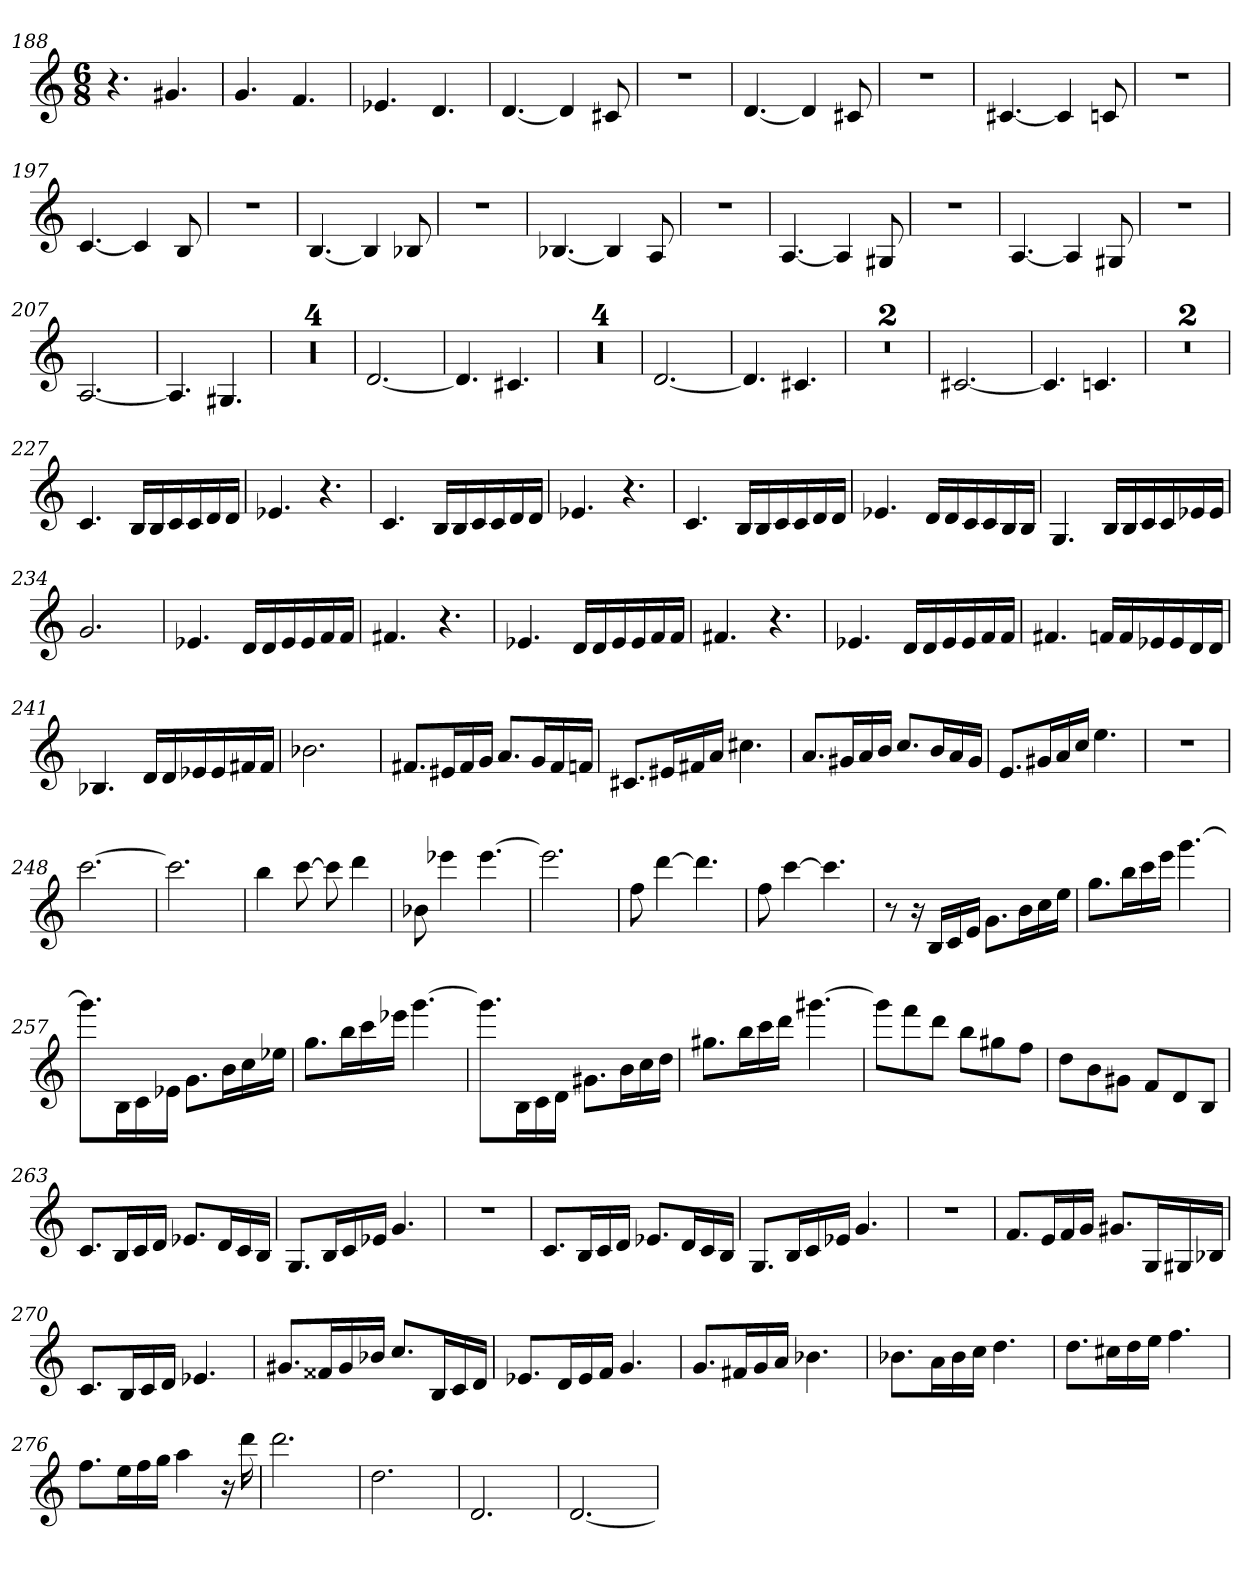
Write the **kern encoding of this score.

**kern
*part1
*staff1
*clefG2
*k[]
*C:
*M6/8
=188
4.r
4.g#X
=189
4.g
4.f
=190
4.e-X
4.d
=191
[4.d
4d]
8c#X
=192
2.r
=193
[4.d
4d]
8c#X
=194
2.r
=195
[4.c#X
4c#]
8cn
=196
2.r
=197
[4.c
4c]
8B
=198
2.r
=199
[4.B
4B]
8B-X
=200
2.r
=201
[4.B-X
4B-]
8A
=202
2.r
=203
[4.A
4A]
8G#X
=204
2.r
=205
[4.A
4A]
8G#X
=206
2.r
=207
[2.A
=208
4.A]
4.G#X
=209
2.r
=210
2.r
=211
2.r
=212
2.r
=213
[2.d
=214
4.d]
4.c#X
=215
2.r
=216
2.r
=217
2.r
=218
2.r
=219
[2.d
=220
4.d]
4.c#X
=221
2.r
=222
2.r
=223
[2.c#X
=224
4.c#]
4.cn
=225
2.r
=226
2.r
=227
4.c
16B/LL
16B/
16c/
16c/
16d/
16d/JJ
=228
4.e-X
4.r
=229
4.c
16B/LL
16B/
16c/
16c/
16d/
16d/JJ
=230
4.e-X
4.r
=231
4.c
16B/LL
16B/
16c/
16c/
16d/
16d/JJ
=232
4.e-X
16d/LL
16d/
16c/
16c/
16B/
16B/JJ
=233
4.G
16B/LL
16B/
16c/
16c/
16e-X/
16e-/JJ
=234
2.g
=235
4.e-X
16d/LL
16d/
16e-/
16e-/
16f/
16f/JJ
=236
4.f#X
4.r
=237
4.e-X
16d/LL
16d/
16e-/
16e-/
16f/
16f/JJ
=238
4.f#X
4.r
=239
4.e-X
16d/LL
16d/
16e-/
16e-/
16f/
16f/JJ
=240
4.f#X
16fn/LL
16f/
16e-X/
16e-/
16d/
16d/JJ
=241
4.B-X
16d/LL
16d/
16e-X/
16e-/
16f#X/
16f#/JJ
=242
2.b-X
=243
8.f#X/L
16e#X/L
16f#/
16g/JJ
8.a/L
16g/L
16f#/
16fn/JJ
=244
8.c#X/L
16e#X/L
16f#X/
16a/JJ
4.cc#X
=245
8.a/L
16g#X/L
16a/
16b/JJ
8.cc/L
16b/L
16a/
16g#/JJ
=246
8.e/L
16g#X/L
16a/
16cc/JJ
4.ee
=247
2.r
=248
[2.ccc
=249
2.ccc]
=250
4bb
[8ccc
8ccc]
4ddd
=251
8b-X
4eee-X
[4.eee-
=252
2.eee-]
=253
8ff
[4ddd
4.ddd]
=254
8ff
[4ccc
4.ccc]
=255
8r
16r
16B/LL
16c/
16e/JJ
8.g\L
16b\L
16cc\
16ee\JJ
=256
8.gg\L
16bb\L
16ccc\
16eee\JJ
[4.ggg
=257
8.ggg\L]
16B\L
16c\
16e-X\JJ
8.g\L
16b\L
16cc\
16ee-X\JJ
=258
8.gg\L
16bb\L
16ccc\
16eee-X\JJ
[4.ggg
=259
8.ggg\L]
16B\L
16c\
16d\JJ
8.g#X\L
16b\L
16cc\
16dd\JJ
=260
8.gg#X\L
16bb\L
16ccc\
16ddd\JJ
[4.ggg#X
=261
8ggg#\L]
8fff\
8ddd\J
8bb\L
8gg#X\
8ff\J
=262
8dd\L
8b\
8g#X\J
8f/L
8d/
8B/J
=263
8.c/L
16B/L
16c/
16d/JJ
8.e-X/L
16d/L
16c/
16B/JJ
=264
8.G/L
16B/L
16c/
16e-X/JJ
4.g
=265
2.r
=266
8.c/L
16B/L
16c/
16d/JJ
8.e-X/L
16d/L
16c/
16B/JJ
=267
8.G/L
16B/L
16c/
16e-X/JJ
4.g
=268
2.r
=269
8.f/L
16e/L
16f/
16g/JJ
8.g#X/L
16G/L
16G#X/
16B-X/JJ
=270
8.c/L
16B/L
16c/
16d/JJ
4.e-X
=271
8.g#X/L
16f##X/L
16g#/
16b-X/JJ
8.cc/L
16B/L
16c/
16d/JJ
=272
8.e-X/L
16d/L
16e-/
16f/JJ
4.g
=273
8.g/L
16f#X/L
16g/
16a/JJ
4.b-X
=274
8.b-X\L
16a\L
16b-\
16cc\JJ
4.dd
=275
8.dd\L
16cc#X\L
16dd\
16ee\JJ
4.ff
=276
8.ff\L
16ee\L
16ff\
16gg\JJ
4aa
16r
16ddd
=277
2.ddd
=278
2.dd
=279
2.d
=280
[2.d
=
*-
